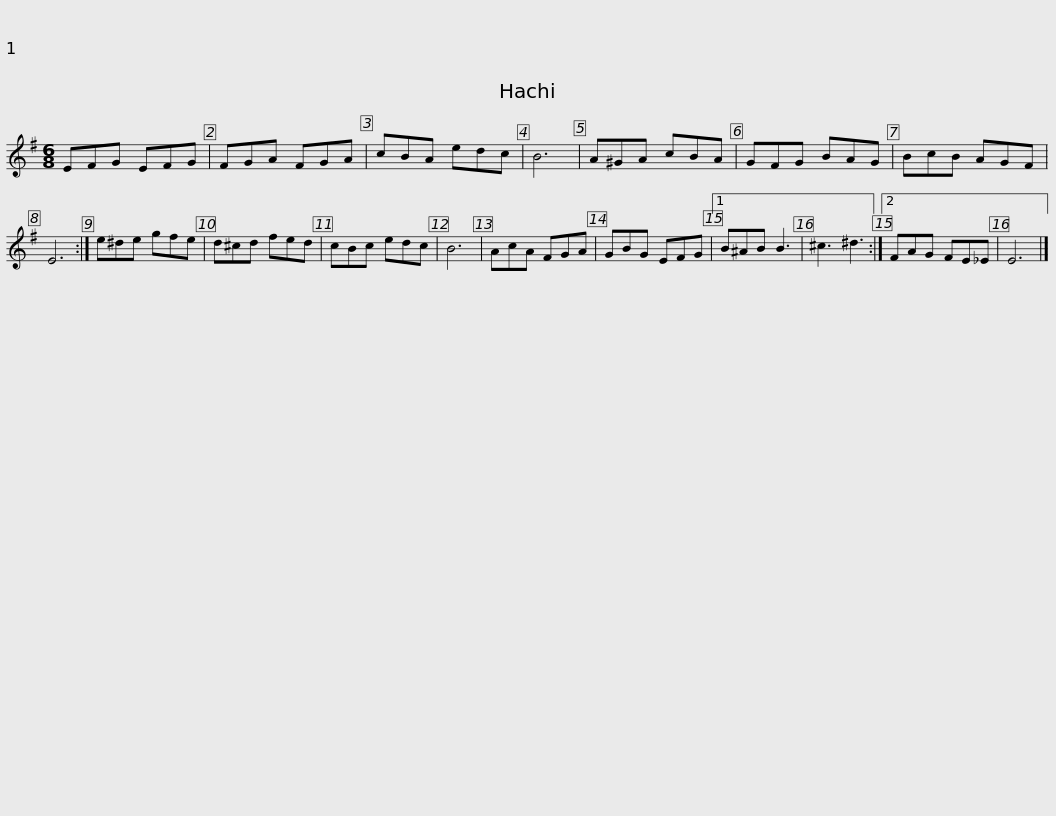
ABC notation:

X:1
L:1/8
M:6/8
I:linebreak $
K:Emin
V:1 treble
V:1
 EFG EFG | FGA FGA | cBA edc | B6 | A^GA cBA | %5
 GFG BAG | BcB AGF | E6 :|$ e^de gfe | d^cd fed | %10
 cBc edc | B6 | AcA FGA | GBG EFG |1 B^AB B3 | %15
 ^c3 ^d3 :|2$ FAG FE_E | E6 |] %18
